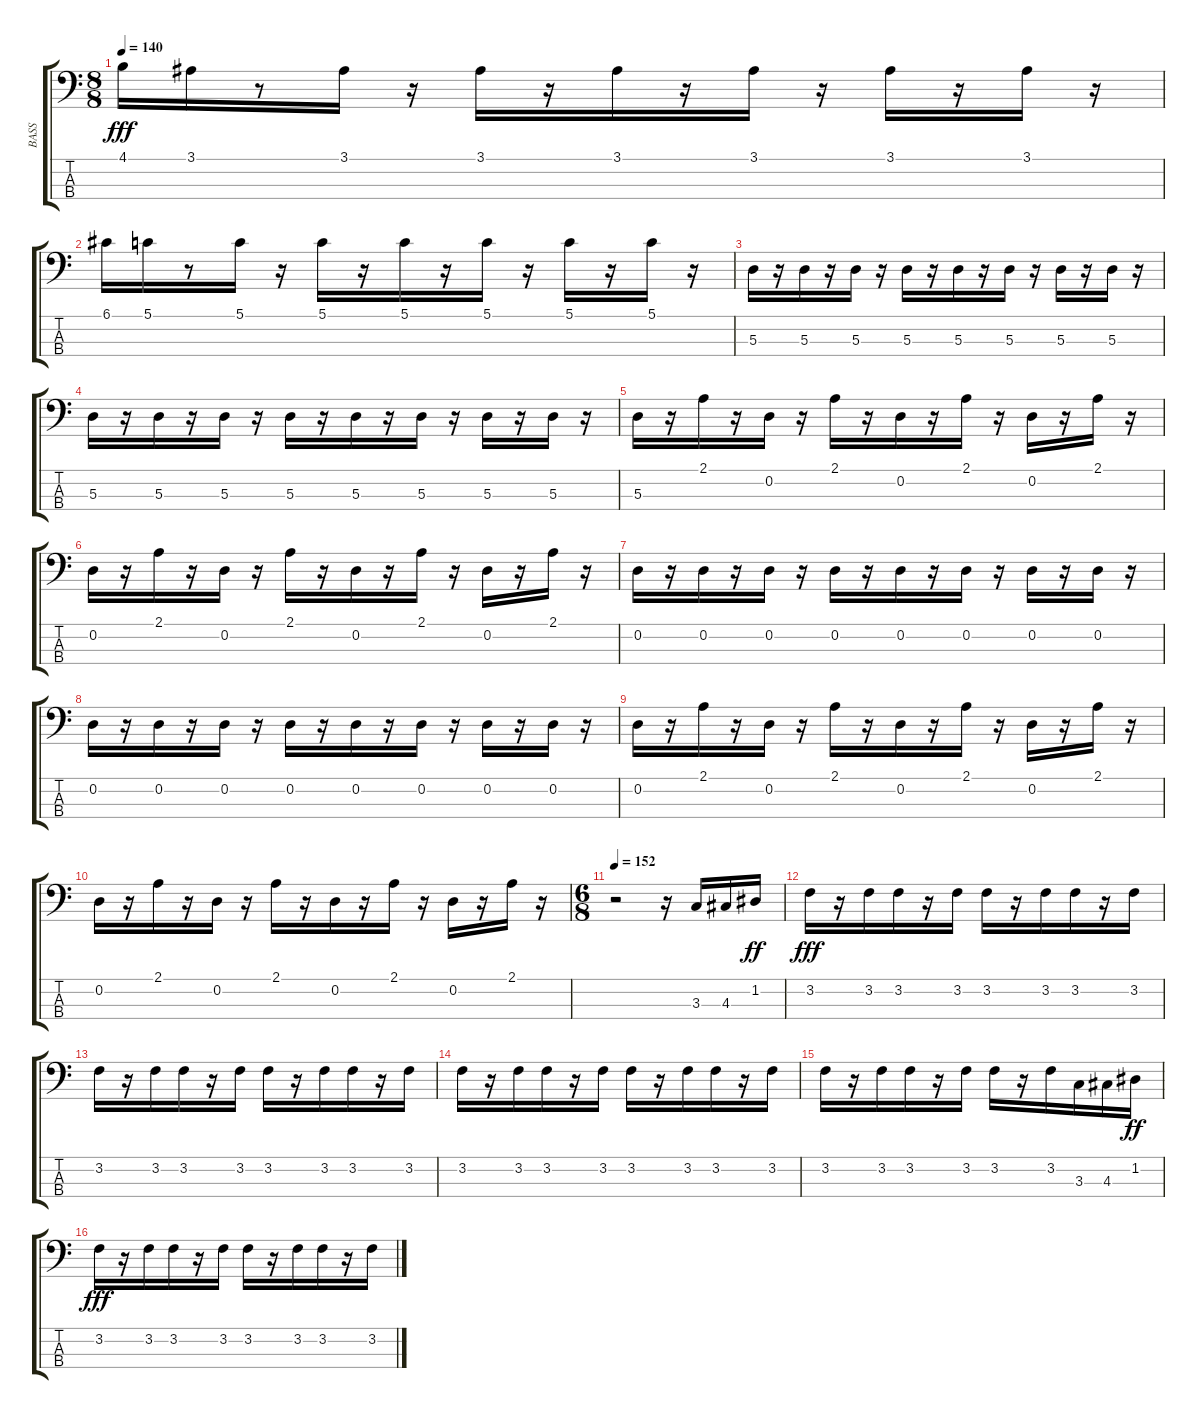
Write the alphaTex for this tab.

\track ("BASS" "BASS") {instrument slapbass1}
\staff {score tabs}
\tuning (G2 D2 A1 E1) {hide}
\ts (8 8)
\tempo 140
\clef f4
\ks c
4.1.16{dy fff} 3.1.16 r.8 3.1.16 r.16 3.1.16 r.16 3.1.16 r.16 3.1.16 r.16 3.1.16 r.16 3.1.16 r.16 |
6.1.16 5.1.16 r.8 5.1.16 r.16 5.1.16 r.16 5.1.16 r.16 5.1.16 r.16 5.1.16 r.16 5.1.16 r.16 |
5.3.16 r.16 5.3.16 r.16 5.3.16 r.16 5.3.16 r.16 5.3.16 r.16 5.3.16 r.16 5.3.16 r.16 5.3.16 r.16 |
5.3.16 r.16 5.3.16 r.16 5.3.16 r.16 5.3.16 r.16 5.3.16 r.16 5.3.16 r.16 5.3.16 r.16 5.3.16 r.16 |
5.3.16 r.16 2.1.16 r.16 0.2.16 r.16 2.1.16 r.16 0.2.16 r.16 2.1.16 r.16 0.2.16 r.16 2.1.16 r.16 |
0.2.16 r.16 2.1.16 r.16 0.2.16 r.16 2.1.16 r.16 0.2.16 r.16 2.1.16 r.16 0.2.16 r.16 2.1.16 r.16 |
0.2.16 r.16 0.2.16 r.16 0.2.16 r.16 0.2.16 r.16 0.2.16 r.16 0.2.16 r.16 0.2.16 r.16 0.2.16 r.16 |
0.2.16 r.16 0.2.16 r.16 0.2.16 r.16 0.2.16 r.16 0.2.16 r.16 0.2.16 r.16 0.2.16 r.16 0.2.16 r.16 |
0.2.16 r.16 2.1.16 r.16 0.2.16 r.16 2.1.16 r.16 0.2.16 r.16 2.1.16 r.16 0.2.16 r.16 2.1.16 r.16 |
0.2.16 r.16 2.1.16 r.16 0.2.16 r.16 2.1.16 r.16 0.2.16 r.16 2.1.16 r.16 0.2.16 r.16 2.1.16 r.16 |
\ts (6 8)
\tempo 152
r.2 r.16 3.3.16 4.3.16 1.2.16{dy ff} |
3.2.16{dy fff} r.16 3.2.16 3.2.16 r.16 3.2.16 3.2.16 r.16 3.2.16 3.2.16 r.16 3.2.16 |
3.2.16 r.16 3.2.16 3.2.16 r.16 3.2.16 3.2.16 r.16 3.2.16 3.2.16 r.16 3.2.16 |
3.2.16 r.16 3.2.16 3.2.16 r.16 3.2.16 3.2.16 r.16 3.2.16 3.2.16 r.16 3.2.16 |
3.2.16 r.16 3.2.16 3.2.16 r.16 3.2.16 3.2.16 r.16 3.2.16 3.3.16 4.3.16 1.2.16{dy ff} |
3.2.16{dy fff} r.16 3.2.16 3.2.16 r.16 3.2.16 3.2.16 r.16 3.2.16 3.2.16 r.16 3.2.16
